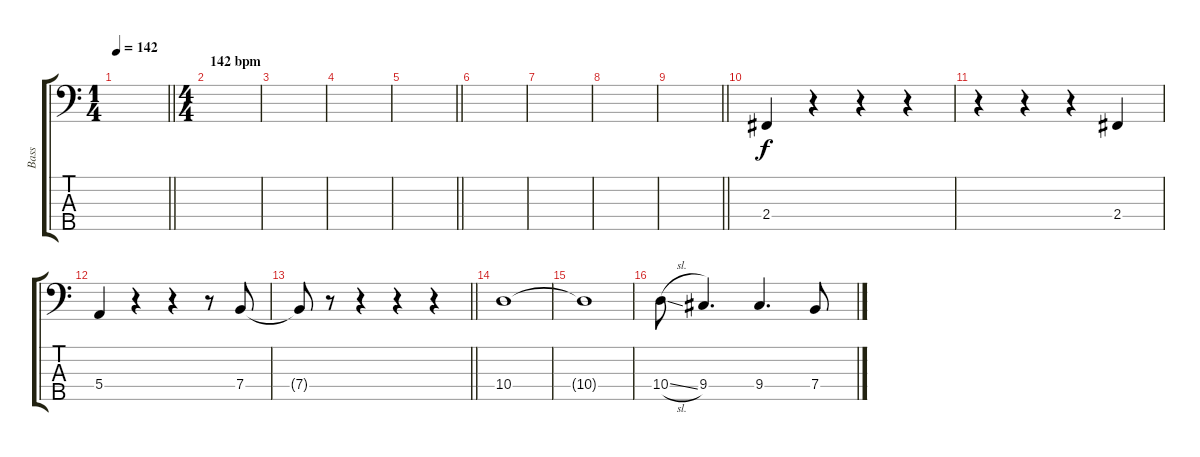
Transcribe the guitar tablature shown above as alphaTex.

\track ("Bass" "Bass") {instrument electricbassfinger}
\staff {score tabs}
\tuning (G2 D2 A1 E1 B0) {hide}
\ts (1 4)
\tempo 142
\clef f4
\barLineRight lightlight
\ks c
|
\ts (4 4)
\section ("" "142 bpm")
|
|
|
\barLineRight lightlight
|
|
|
|
\barLineRight lightlight
|
2.4.4 r.4 r.4 r.4 |
r.4 r.4 r.4 2.4.4 |
5.4.4 r.4 r.4 r.8 7.4.8 |
\barLineRight lightlight
7.4{t}.8 r.8 r.4 r.4 r.4 |
10.4.1 |
10.4{t}.1 |
10.4{sl}.8 9.4.4{d} 9.4.4{d} 7.4.8
